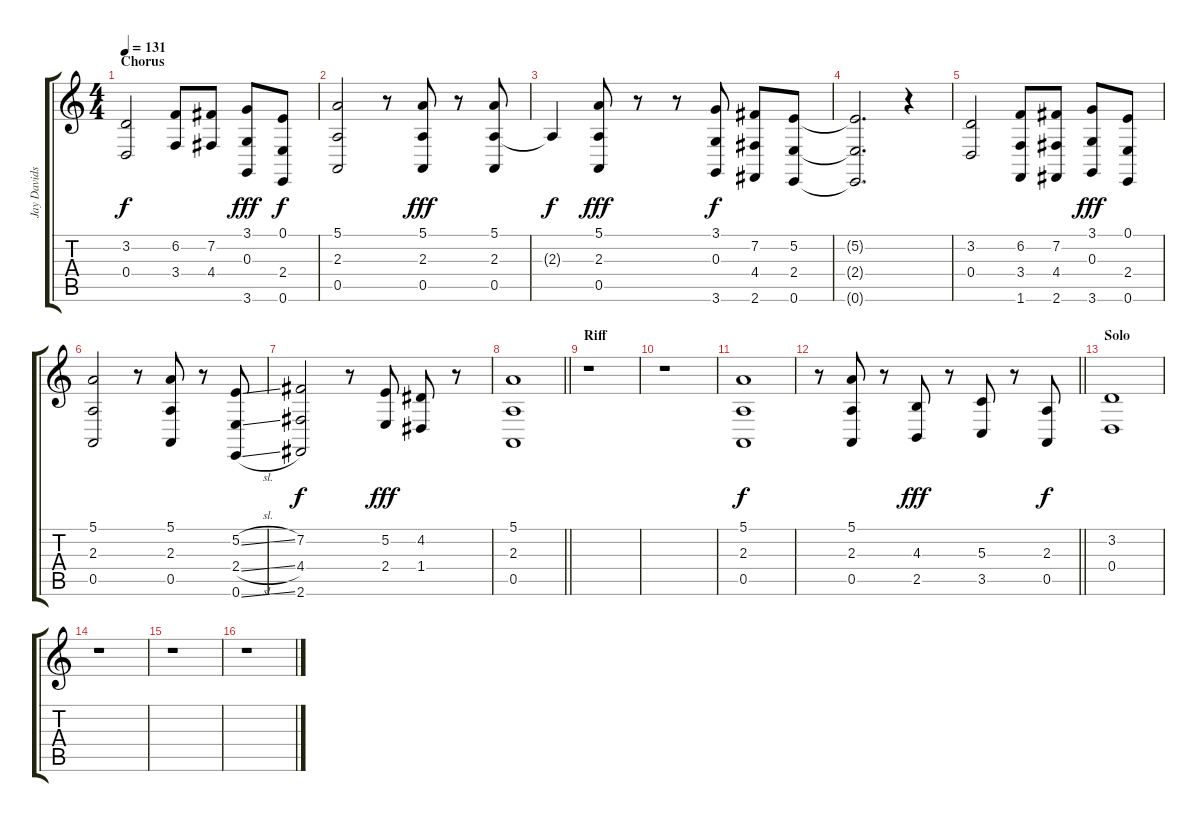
\track ("Jay Davidson - Saxophone" "Jay Davids") {instrument brasssection}
\staff {score tabs}
\tuning (E4 B3 G3 D3 A2 E2) {hide}
\ts (4 4)
\section ("" "Chorus")
\tempo 131
\clef g2
\ks c
(3.2 0.4).2{dy f} (6.2 3.4).8 (7.2 4.4).8 (3.1 0.3 3.6).8{dy fff} (0.1 2.4 0.6).8{dy f} |
(5.1 2.3 0.5).2 r.8 (5.1 2.3 0.5).8{dy fff} r.8 (5.1 2.3 0.5).8 |
2.3{t}.4{dy f} (5.1 2.3 0.5).8{dy fff} r.8 r.8 (3.1 0.3 3.6).8{dy f} (7.2 4.4 2.6).8 (5.2 2.4 0.6).8 |
(5.2{t} 2.4{t} 0.6{t}).2{d} r.4 |
(3.2 0.4).2 (6.2 3.4 1.6).8 (7.2 4.4 2.6).8 (3.1 0.3 3.6).8{dy fff} (0.1 2.4 0.6).8 |
(5.1 2.3 0.5).2 r.8 (5.1 2.3 0.5).8 r.8 (5.2{sl} 2.4{sl} 0.6{sl}).8 |
(7.2 4.4 2.6).2{dy f} r.8 (5.2 2.4).8{dy fff} (4.2 1.4).8 r.8 |
\barLineRight lightlight
(5.1 2.3 0.5).1 |
\section ("" "Riff")
r.1 |
r.1 |
(5.1 2.3 0.5).1{dy f} |
\barLineRight lightlight
r.8 (5.1 2.3 0.5).8 r.8 (4.3 2.5).8{dy fff} r.8 (5.3 3.5).8 r.8 (2.3 0.5).8{dy f} |
\section ("" "Solo")
(3.2 0.4).1 |
r.1 |
r.1 |
r.1
